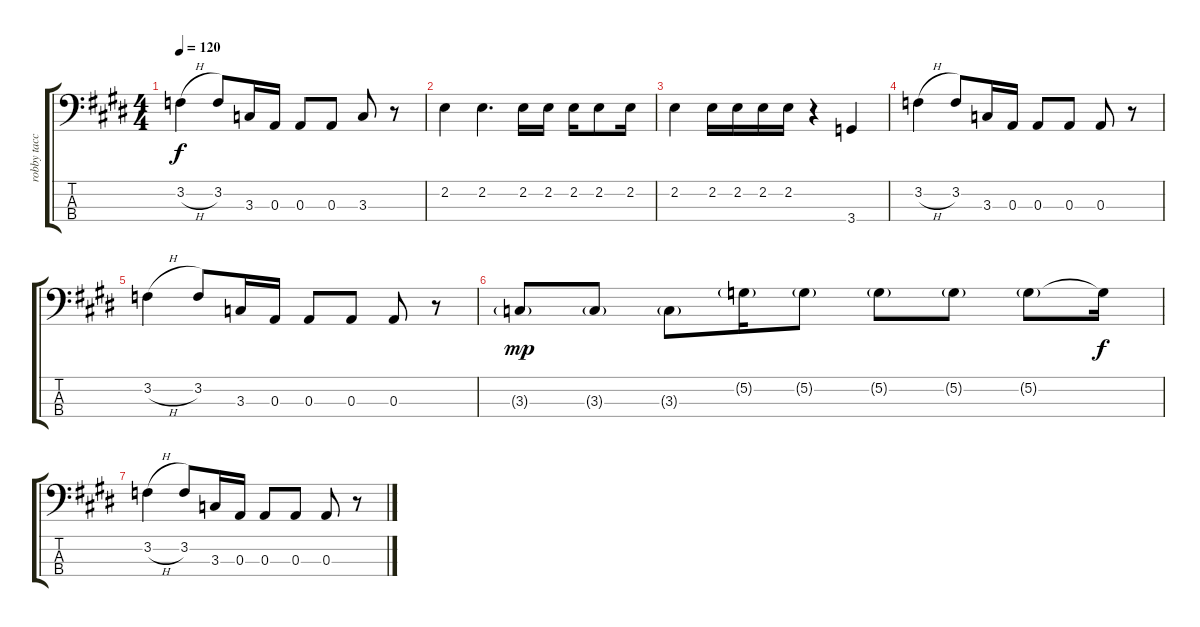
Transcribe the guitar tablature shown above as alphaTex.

\track ("robby tacck(bass)" "robby tacc") {instrument electricbassfinger}
\staff {score tabs}
\tuning (G2 D2 A1 E1) {hide}
\ts (4 4)
\tempo 120
\clef f4
\ks e
3.2{h}.4{dy f} 3.2.8 3.3.16 0.3.16 0.3.8 0.3.8 3.3.8 r.8 |
2.2.4 2.2.4{d} 2.2.16 2.2.16 2.2.16 2.2.8 2.2.16 |
2.2.4 2.2.16 2.2.16 2.2.16 2.2.16 r.4 3.4.4 |
3.2{h}.4 3.2.8 3.3.16 0.3.16 0.3.8 0.3.8 0.3.8 r.8 |
3.2{h}.4 3.2.8 3.3.16 0.3.16 0.3.8 0.3.8 0.3.8 r.8 |
3.3{g}.8{dy mp} 3.3{g}.8 3.3{g}.8 5.2{g}.16 5.2{g}.8 5.2{g}.8 5.2{g}.8 5.2{g}.8 5.2{t}.16{dy f} |
3.2{h}.4 3.2.8 3.3.16 0.3.16 0.3.8 0.3.8 0.3.8 r.8
